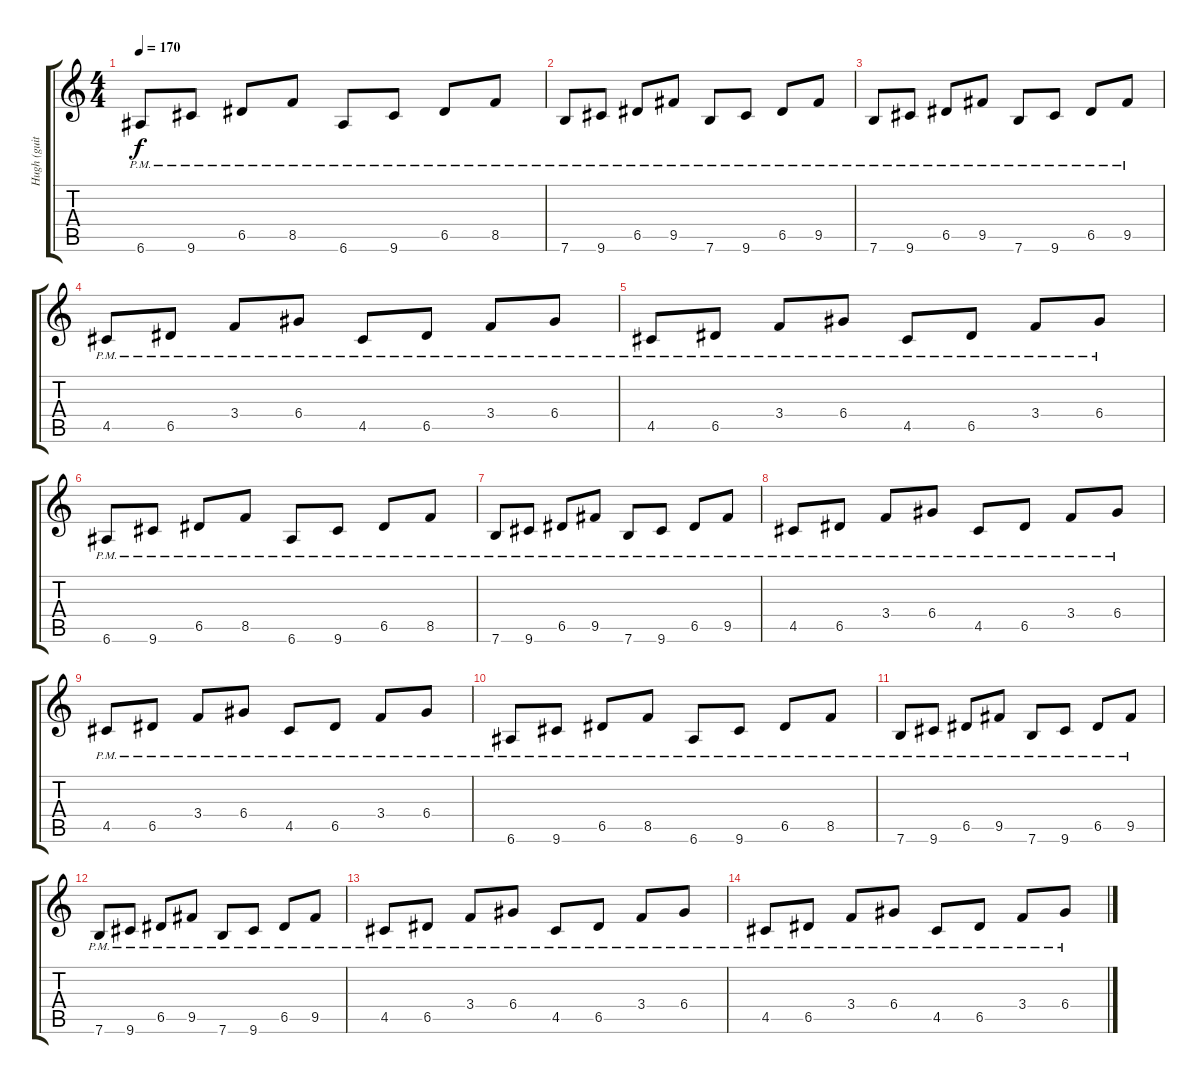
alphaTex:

\track ("Hugh (guitar)" "Hugh (guit") {instrument overdrivenguitar}
\staff {score tabs}
\tuning (E4 B3 G3 D3 A2 E2) {hide}
\ts (4 4)
\tempo 170
\clef g2
\ks c
6.6{pm}.8{dy f} 9.6{pm}.8 6.5{pm}.8 8.5{pm}.8 6.6{pm}.8 9.6{pm}.8 6.5{pm}.8 8.5{pm}.8 |
7.6{pm}.8 9.6{pm}.8 6.5{pm}.8 9.5{pm}.8 7.6{pm}.8 9.6{pm}.8 6.5{pm}.8 9.5{pm}.8 |
7.6{pm}.8 9.6{pm}.8 6.5{pm}.8 9.5{pm}.8 7.6{pm}.8 9.6{pm}.8 6.5{pm}.8 9.5{pm}.8 |
4.5{pm}.8 6.5{pm}.8 3.4{pm}.8 6.4{pm}.8 4.5{pm}.8 6.5{pm}.8 3.4{pm}.8 6.4{pm}.8 |
4.5{pm}.8 6.5{pm}.8 3.4{pm}.8 6.4{pm}.8 4.5{pm}.8 6.5{pm}.8 3.4{pm}.8 6.4{pm}.8 |
6.6{pm}.8 9.6{pm}.8 6.5{pm}.8 8.5{pm}.8 6.6{pm}.8 9.6{pm}.8 6.5{pm}.8 8.5{pm}.8 |
7.6{pm}.8 9.6{pm}.8 6.5{pm}.8 9.5{pm}.8 7.6{pm}.8 9.6{pm}.8 6.5{pm}.8 9.5{pm}.8 |
4.5{pm}.8 6.5{pm}.8 3.4{pm}.8 6.4{pm}.8 4.5{pm}.8 6.5{pm}.8 3.4{pm}.8 6.4{pm}.8 |
4.5{pm}.8 6.5{pm}.8 3.4{pm}.8 6.4{pm}.8 4.5{pm}.8 6.5{pm}.8 3.4{pm}.8 6.4{pm}.8 |
6.6{pm}.8 9.6{pm}.8 6.5{pm}.8 8.5{pm}.8 6.6{pm}.8 9.6{pm}.8 6.5{pm}.8 8.5{pm}.8 |
7.6{pm}.8 9.6{pm}.8 6.5{pm}.8 9.5{pm}.8 7.6{pm}.8 9.6{pm}.8 6.5{pm}.8 9.5{pm}.8 |
7.6{pm}.8 9.6{pm}.8 6.5{pm}.8 9.5{pm}.8 7.6{pm}.8 9.6{pm}.8 6.5{pm}.8 9.5{pm}.8 |
4.5{pm}.8 6.5{pm}.8 3.4{pm}.8 6.4{pm}.8 4.5{pm}.8 6.5{pm}.8 3.4{pm}.8 6.4{pm}.8 |
4.5{pm}.8 6.5{pm}.8 3.4{pm}.8 6.4{pm}.8 4.5{pm}.8 6.5{pm}.8 3.4{pm}.8 6.4{pm}.8
